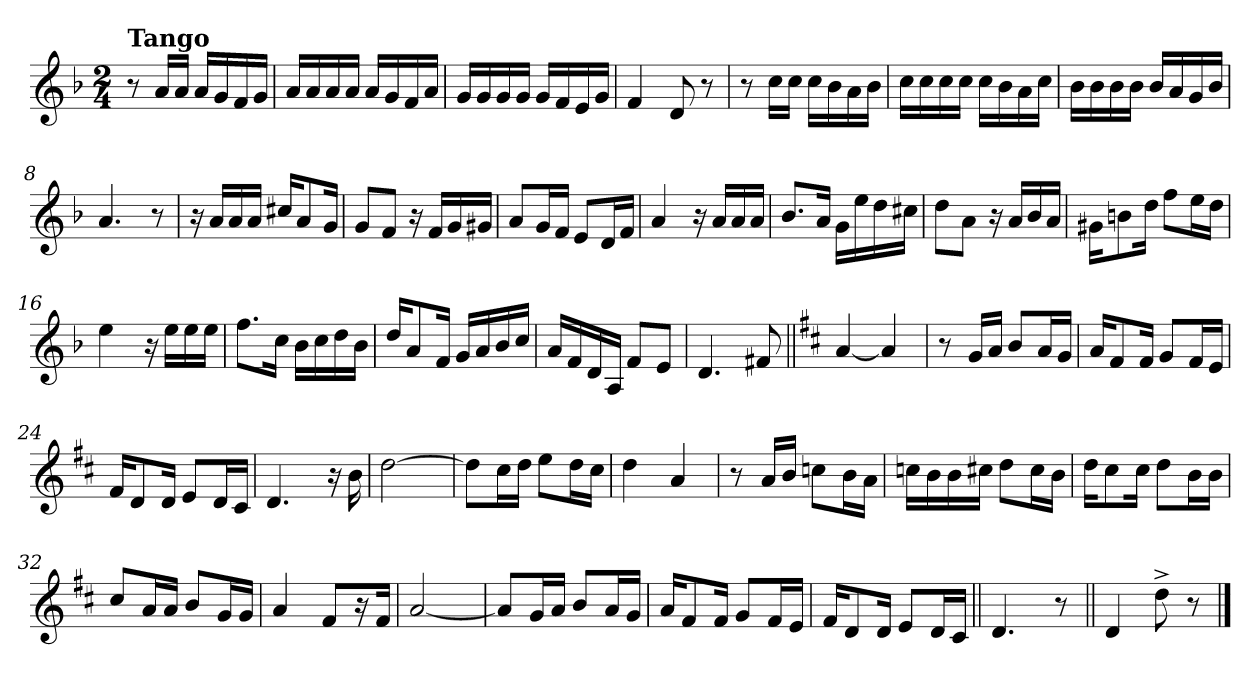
**kern
*part1
*staff1
*clefG2
*k[b-]
*d:
*M2/4
=1
!LO:TX:a:B:t=Tango
8r
16a/LL
16a/JJ
16a/LL
16g/
16f/
16g/JJ
=2
16a/LL
16a/
16a/
16a/JJ
16a/LL
16g/
16f/
16a/JJ
=3
16g/LL
16g/
16g/
16g/JJ
16g/LL
16f/
16e/
16g/JJ
=4
4f/
8d/
8r
=5
8r
16cc\LL
16cc\JJ
16cc\LL
16b-\
16a\
16b-\JJ
!!LO:LB:g=z
=6
16cc\LL
16cc\
16cc\
16cc\JJ
16cc\LL
16b-\
16a\
16cc\JJ
=7
16b-\LL
16b-\
16b-\
16b-\JJ
16b-/LL
16a/
16g/
16b-/JJ
=8
4.a/
8r
=9
16r
16a/LL
16a/
16a/JJ
16cc#X/KL
8a/
16g/Jk
=10
8g/L
8f/J
16r
16f/LL
16g/
16g#X/JJ
!!LO:LB:g=z
=11
8a/L
16g/L
16f/JJ
8e/L
16d/L
16f/JJ
=12
4a/
16r
16a/LL
16a/
16a/JJ
=13
8.b-/L
16a/Jk
16g\LL
16ee\
16dd\
16cc#X\JJ
=14
8dd\L
8a\J
16r
16a/LL
16b-/
16a/JJ
=15
16g#X\KL
8bn\
16dd\Jk
8ff\L
16ee\L
16dd\JJ
!!LO:LB:g=z
=16
4ee\
16r
16ee\LL
16ee\
16ee\JJ
=17
8.ff\L
16cc\Jk
16b-\LL
16cc\
16dd\
16b-\JJ
=18
16dd/KL
8a/
16f/Jk
16g/LL
16a/
16b-/
16cc/JJ
=19
16a/LL
16f/
16d/
16A/JJ
8f/L
8e/J
=20
4.d/
8f#X/
!!LO:LB:g=z
=21||
*k[f#c#]
*D:
[4a/
4a/]
=22
8r
16g/LL
16a/JJ
8b/L
16a/L
16g/JJ
=23
16a/KL
8f#/
16f#/Jk
8g/L
16f#/L
16e/JJ
=24
16f#/KL
8d/
16d/Jk
8e/L
16d/L
16c#/JJ
=25
4.d/
16r
16b\
!!LO:LB:g=z
=26
[2dd\
=27
8dd\L]
16cc#\L
16dd\JJ
8ee\L
16dd\L
16cc#\JJ
=28
4dd\
4a/
=29
8r
16a/LL
16b/JJ
8ccn\L
16b\L
16a\JJ
=30
16ccn\LL
16b\
16b\
16cc#X\JJ
8dd\L
16cc#\L
16b\JJ
!!LO:LB:g=z
=31
16dd\KL
8cc#\
16cc#\Jk
8dd\L
16b\L
16b\JJ
=32
8cc#/L
16a/L
16a/JJ
8b/L
16g/L
16g/JJ
=33
4a/
8f#/L
16r
16f#/Jk
=34
[2a/
!!LO:LB:g=z
=35
8a/L]
16g/L
16a/JJ
8b/L
16a/L
16g/JJ
=36
16a/KL
8f#/
16f#/Jk
8g/L
16f#/L
16e/JJ
=37
16f#/KL
8d/
16d/Jk
8e/L
16d/L
16c#/JJ
=38||
4.d/
8r
!!LO:LB:g=z
=39||
4d/
8dd^>\
8r
==
*-
